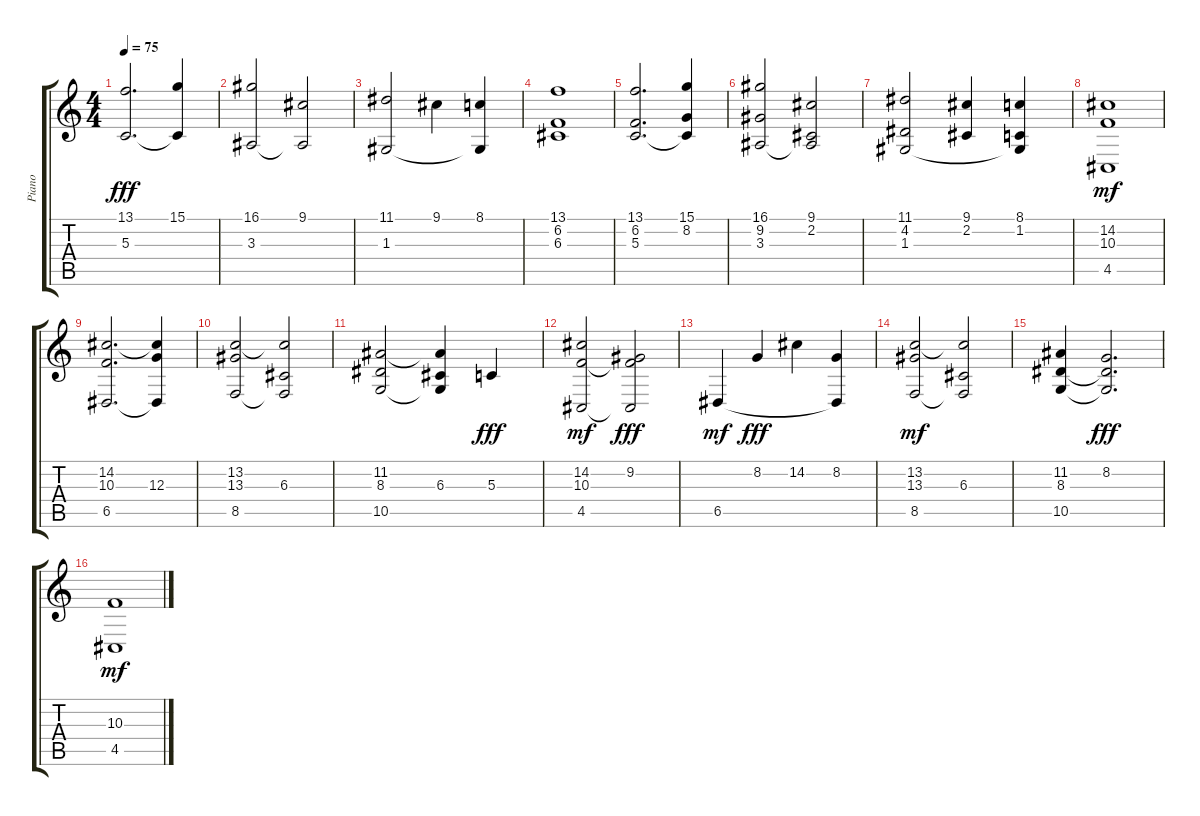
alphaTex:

\track ("Piano" "Piano") {instrument brightacousticpiano}
\staff {score tabs}
\tuning (E4 B3 G3 D3 A2 E2) {hide}
\ts (4 4)
\tempo 75
\clef g2
\ks c
(13.1 5.3).2{d dy fff} (15.1 5.3{t}).4 |
(16.1 3.3).2 (9.1 3.3{t}).2 |
(11.1 1.3).2 9.1.4 (8.1 1.3{t}).4 |
(13.1 6.2 6.3).1 |
(13.1 6.2 5.3).2{d} (15.1 8.2 5.3{t}).4 |
(16.1 9.2 3.3).2 (9.1 2.2 3.3{t}).2 |
(11.1 4.2 1.3).2 (9.1 2.2).4 (8.1 1.2 1.3{t}).4 |
(14.2 10.3 4.5).1{dy mf} |
(14.2 10.3 6.5).2{d} (14.2{t} 12.3 6.5{t}).4 |
(13.2 13.3 8.5).2 (13.2{t} 6.3 8.5{t}).2 |
(11.2 8.3 10.5).2 (11.2{t} 6.3 10.5{t}).4 5.3.4{dy fff} |
(14.2 10.3 4.5).2{dy mf} (9.2 10.3{t} 4.5{t}).2{dy fff} |
6.5.4{dy mf} 8.2.4{dy fff} 14.2.4 (8.2 6.5{t}).4 |
(13.2 13.3 8.5).2{dy mf} (13.2{t} 6.3 8.5{t}).2 |
(11.2 8.3 10.5).4 (8.2 8.3{t} 10.5{t}).2{d dy fff} |
(10.3 4.5).1{dy mf}
